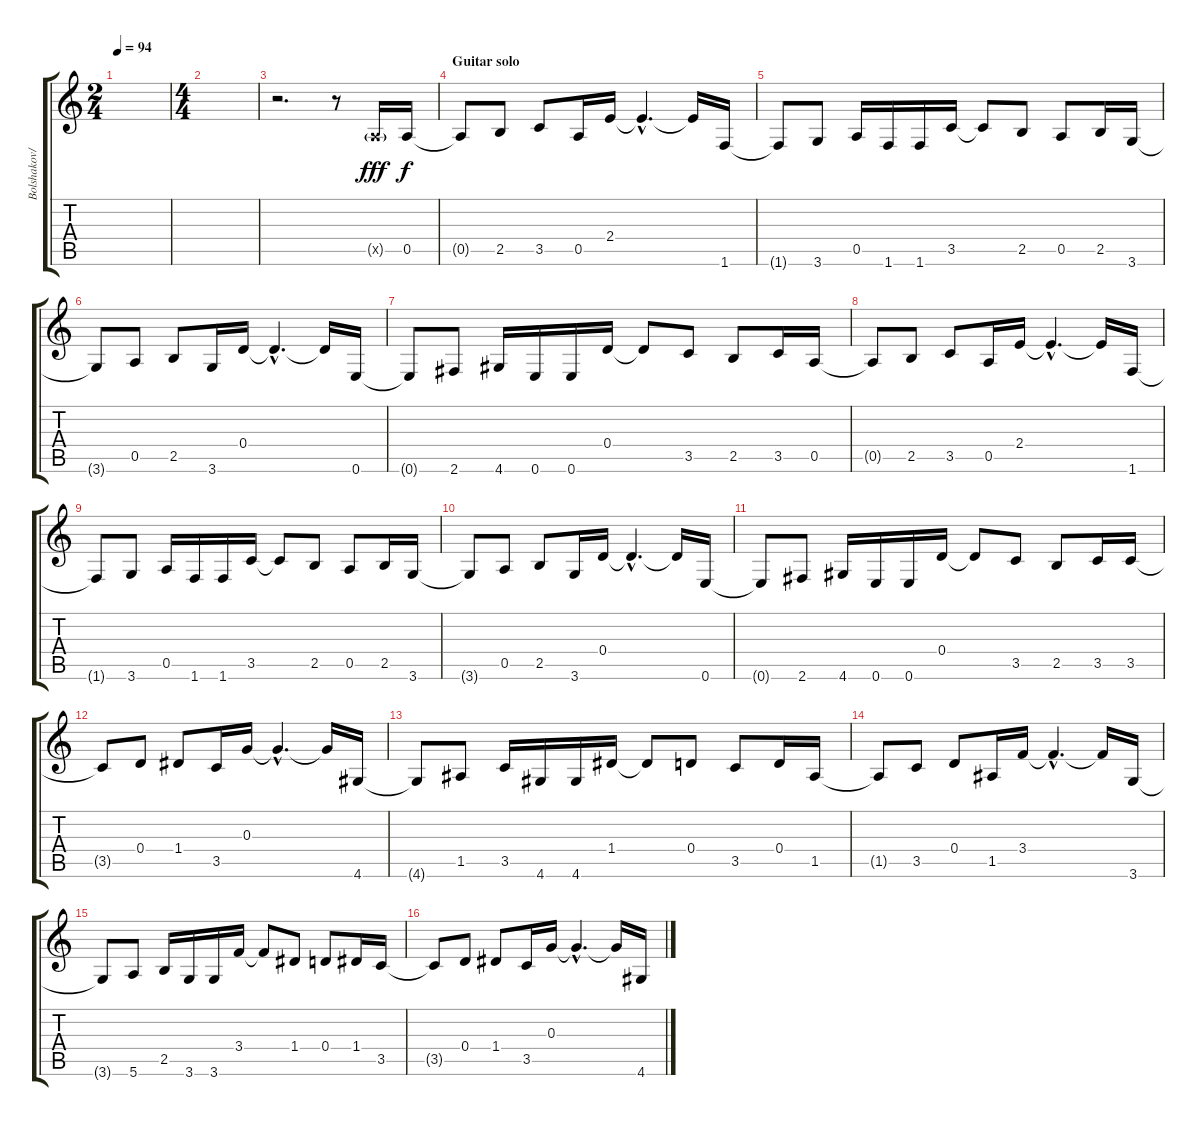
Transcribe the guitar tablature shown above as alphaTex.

\track ("Bolshakov/Holstinin" "Bolshakov/") {instrument distortionguitar}
\staff {score tabs}
\tuning (E4 B3 G3 D3 A2 E2) {hide}
\ts (2 4)
\tempo 94
\clef g2
\ks c
|
\ts (4 4)
|
r.2{d} r.8 0.5{g x}.16{dy fff} 0.5.16{dy f} |
\section ("" "Guitar solo")
0.5{t}.8 2.5.8 3.5.8 0.5.16 2.4.16 2.4{hac t}.4{d} 2.4{t}.16 1.6.16 |
1.6{t}.8 3.6.8 0.5.16 1.6.16 1.6.16 3.5.16 3.5{t}.8 2.5.8 0.5.8 2.5.16 3.6.16 |
3.6{t}.8 0.5.8 2.5.8 3.6.16 0.4.16 0.4{hac t}.4{d} 0.4{t}.16 0.6.16 |
0.6{t}.8 2.6.8 4.6.16 0.6.16 0.6.16 0.4.16 0.4{t}.8 3.5.8 2.5.8 3.5.16 0.5.16 |
0.5{t}.8 2.5.8 3.5.8 0.5.16 2.4.16 2.4{hac t}.4{d} 2.4{t}.16 1.6.16 |
1.6{t}.8 3.6.8 0.5.16 1.6.16 1.6.16 3.5.16 3.5{t}.8 2.5.8 0.5.8 2.5.16 3.6.16 |
3.6{t}.8 0.5.8 2.5.8 3.6.16 0.4.16 0.4{hac t}.4{d} 0.4{t}.16 0.6.16 |
0.6{t}.8 2.6.8 4.6.16 0.6.16 0.6.16 0.4.16 0.4{t}.8 3.5.8 2.5.8 3.5.16 3.5.16 |
3.5{t}.8 0.4.8 1.4.8 3.5.16 0.3.16 0.3{hac t}.4{d} 0.3{t}.16 4.6.16 |
4.6{t}.8 1.5.8 3.5.16 4.6.16 4.6.16 1.4.16 1.4{t}.8 0.4.8 3.5.8 0.4.16 1.5.16 |
1.5{t}.8 3.5.8 0.4.8 1.5.16 3.4.16 3.4{hac t}.4{d} 3.4{t}.16 3.6.16 |
3.6{t}.8 5.6.8 2.5.16 3.6.16 3.6.16 3.4.16 3.4{t}.8 1.4.8 0.4.8 1.4.16 3.5.16 |
3.5{t}.8 0.4.8 1.4.8 3.5.16 0.3.16 0.3{hac t}.4{d} 0.3{t}.16 4.6.16
